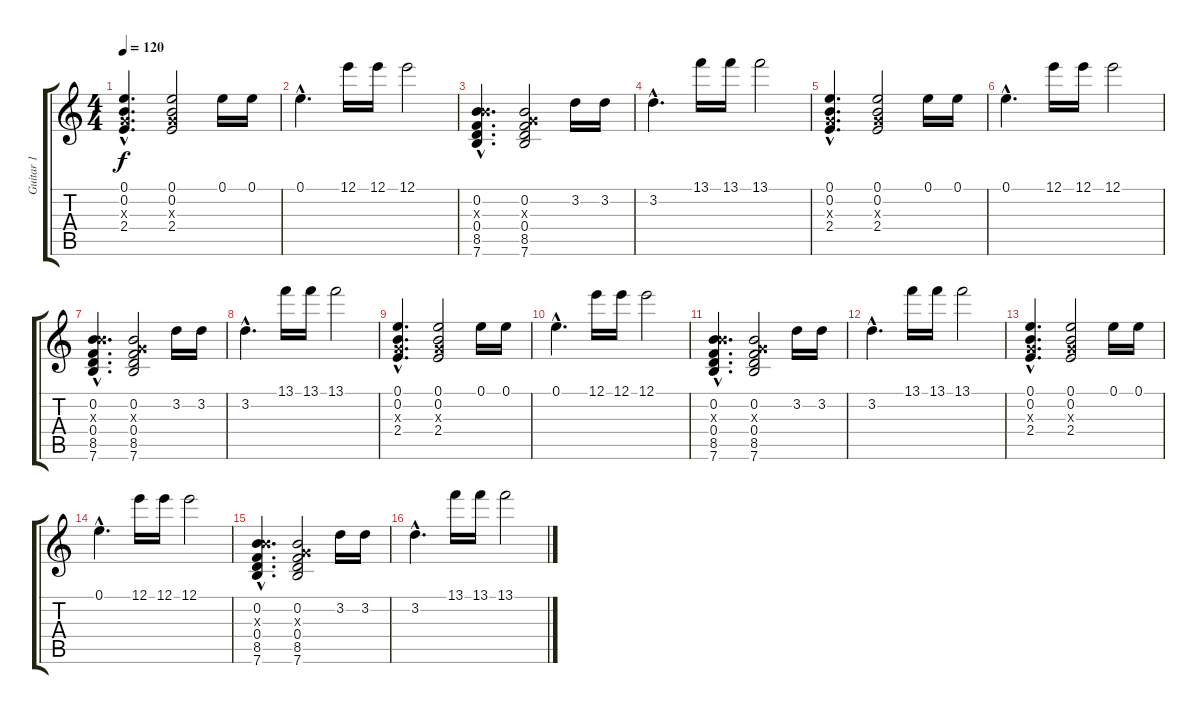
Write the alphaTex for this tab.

\track ("Guitar 1" "Guitar 1") {instrument distortionguitar}
\staff {score tabs}
\tuning (E4 B3 G3 D3 A2 E2) {hide}
\ts (4 4)
\tempo 120
\clef g2
\ks c
(0.1{hac} 0.2{hac} 0.3{hac x} 2.4{hac}).4{d dy f} (0.1 0.2 0.3{x} 2.4).2 0.1.16 0.1.16 |
0.1{hac}.4{d} 12.1.16 12.1.16 12.1.2 |
(0.2{hac} 4.3{hac x} 0.4{hac} 8.5{hac} 7.6{hac}).4{d} (0.2 0.3{x} 0.4 8.5 7.6).2 3.2.16 3.2.16 |
3.2{hac}.4{d} 13.1.16 13.1.16 13.1.2 |
(0.1{hac} 0.2{hac} 0.3{hac x} 2.4{hac}).4{d} (0.1 0.2 0.3{x} 2.4).2 0.1.16 0.1.16 |
0.1{hac}.4{d} 12.1.16 12.1.16 12.1.2 |
(0.2{hac} 4.3{hac x} 0.4{hac} 8.5{hac} 7.6{hac}).4{d} (0.2 0.3{x} 0.4 8.5 7.6).2 3.2.16 3.2.16 |
3.2{hac}.4{d} 13.1.16 13.1.16 13.1.2 |
(0.1{hac} 0.2{hac} 0.3{hac x} 2.4{hac}).4{d} (0.1 0.2 0.3{x} 2.4).2 0.1.16 0.1.16 |
0.1{hac}.4{d} 12.1.16 12.1.16 12.1.2 |
(0.2{hac} 4.3{hac x} 0.4{hac} 8.5{hac} 7.6{hac}).4{d} (0.2 0.3{x} 0.4 8.5 7.6).2 3.2.16 3.2.16 |
3.2{hac}.4{d} 13.1.16 13.1.16 13.1.2 |
(0.1{hac} 0.2{hac} 0.3{hac x} 2.4{hac}).4{d} (0.1 0.2 0.3{x} 2.4).2 0.1.16 0.1.16 |
0.1{hac}.4{d} 12.1.16 12.1.16 12.1.2 |
(0.2{hac} 4.3{hac x} 0.4{hac} 8.5{hac} 7.6{hac}).4{d} (0.2 0.3{x} 0.4 8.5 7.6).2 3.2.16 3.2.16 |
3.2{hac}.4{d} 13.1.16 13.1.16 13.1.2
